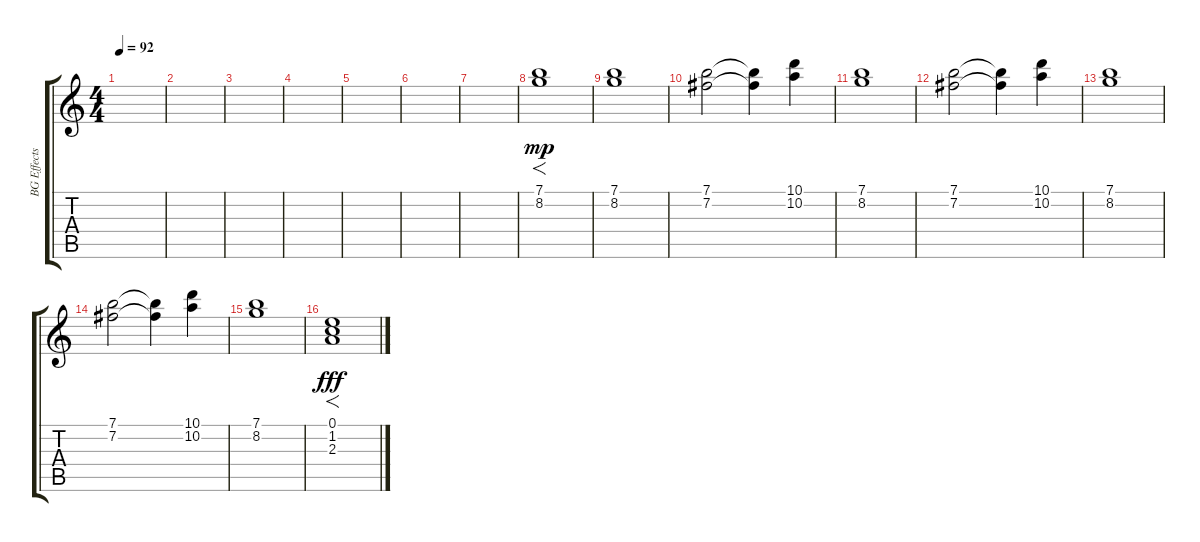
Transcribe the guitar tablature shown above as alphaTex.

\track ("BG Effects" "BG Effects") {instrument acousticguitarsteel}
\staff {score tabs}
\tuning (E4 B3 G3 D3 A2 E2) {hide}
\ts (4 4)
\tempo 92
\clef g2
\ks c
|
|
|
|
|
|
|
(7.1 8.2).1{f dy mp instrument stringensemble2} |
(7.1 8.2).1{instrument stringensemble1} |
(7.1 7.2).2 (7.1{t} 7.2{t}).4 (10.1 10.2).4 |
(7.1 8.2).1 |
(7.1 7.2).2 (7.1{t} 7.2{t}).4 (10.1 10.2).4 |
(7.1 8.2).1{instrument stringensemble1} |
(7.1 7.2).2 (7.1{t} 7.2{t}).4 (10.1 10.2).4 |
(7.1 8.2).1{instrument stringensemble1} |
(0.1 1.2 2.3).1{f dy fff instrument sitar}
